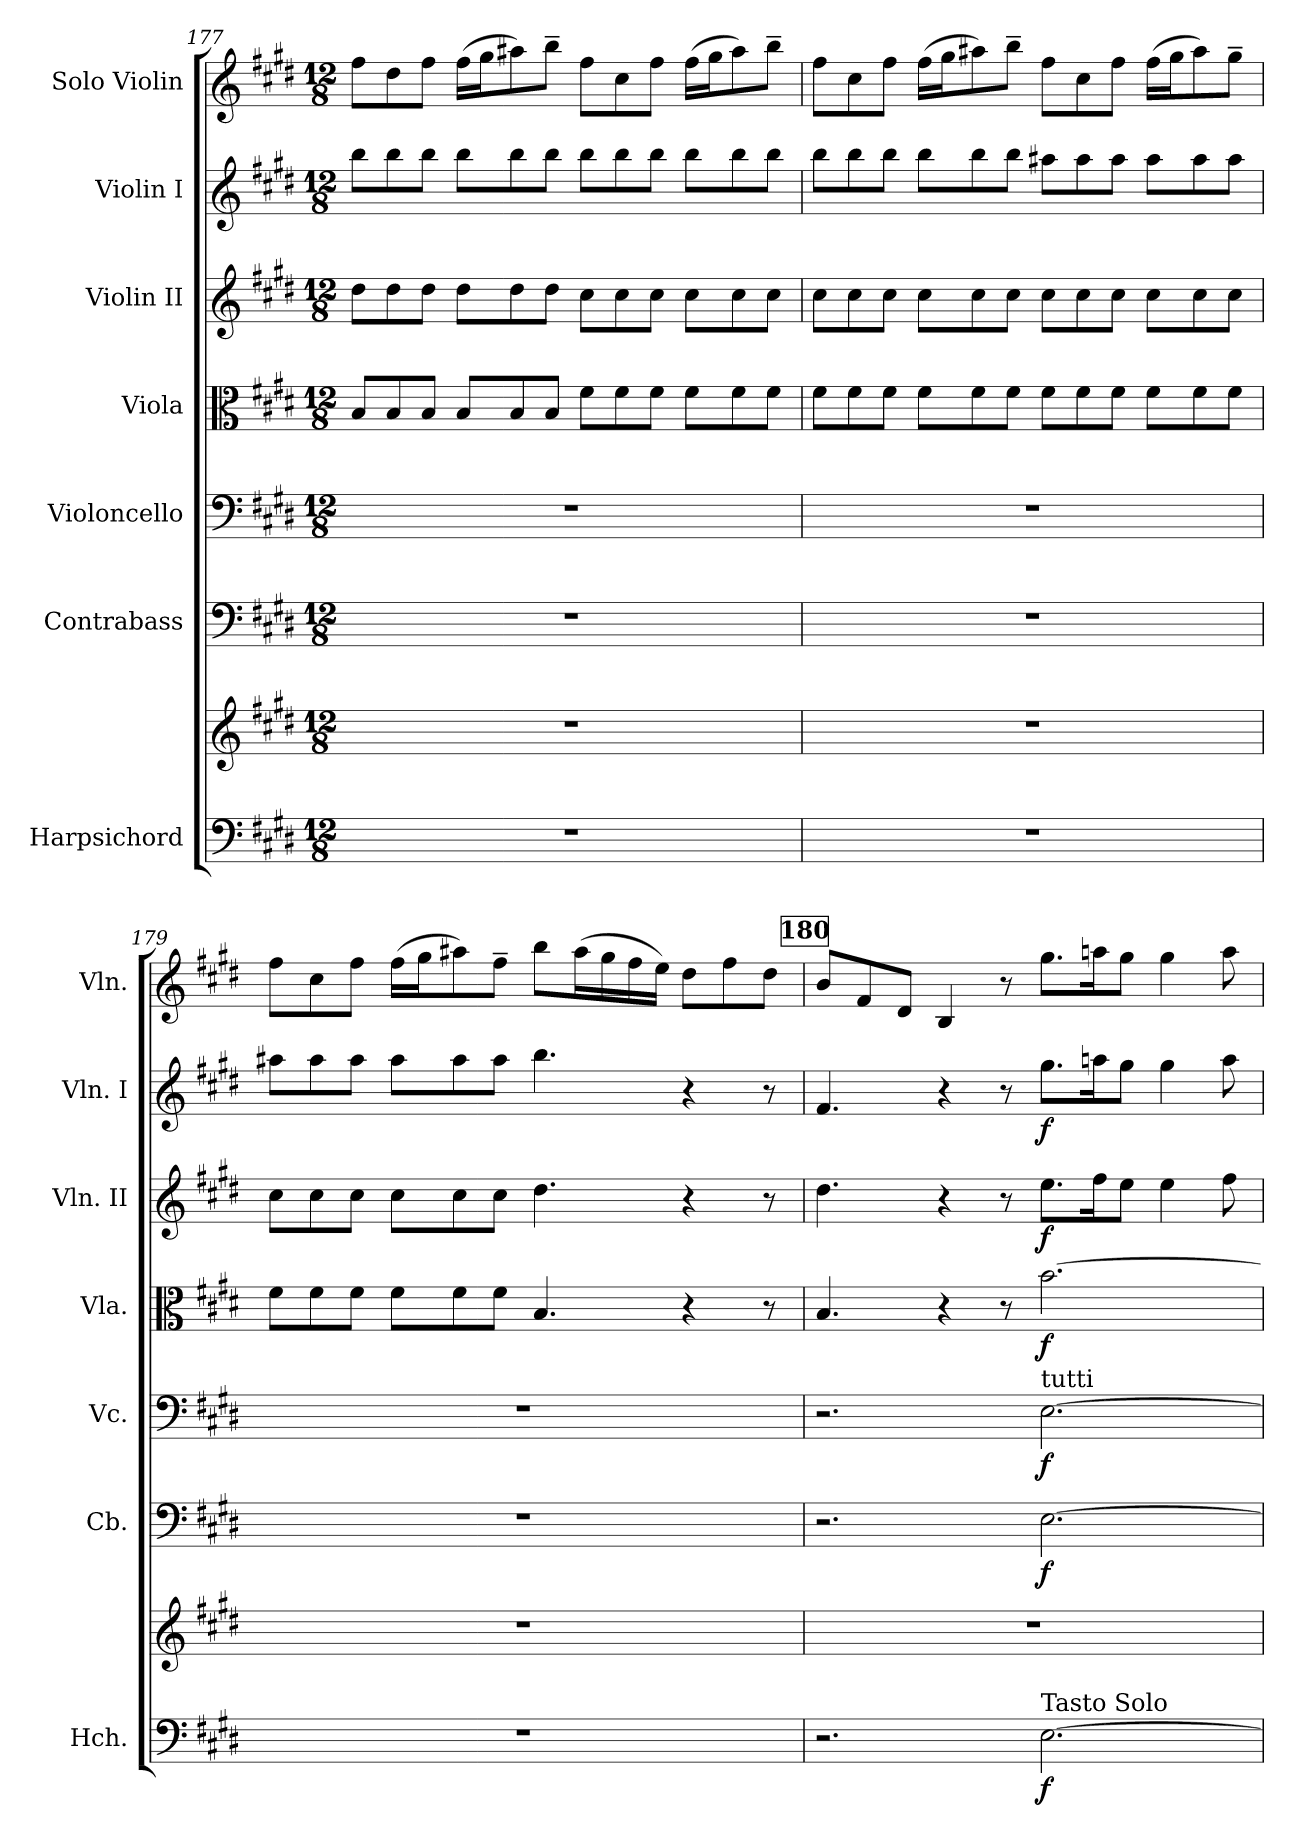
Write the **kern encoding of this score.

**kern	**kern	**dynam	**kern	**dynam	**kern	**dynam	**kern	**dynam	**kern	**dynam	**kern	**dynam	**kern
*part7	*part7	*part7	*part6	*part6	*part5	*part5	*part4	*part4	*part3	*part3	*part2	*part2	*part1
*staff8	*staff7	*staff7/8	*staff6	*staff6	*staff5	*staff5	*staff4	*staff4	*staff3	*staff3	*staff2	*staff2	*staff1
*I"Harpsichord	*	*	*I"Contrabass	*	*I"Violoncello	*	*I"Viola	*	*I"Violin II	*	*I"Violin I	*	*I"Solo Violin
*I'Hch.	*	*	*I'Cb.	*	*I'Vc.	*	*I'Vla.	*	*I'Vln. II	*	*I'Vln. I	*	*I'Vln.
!!LO:PB:g=z
*clefF4	*clefG2	*	*clefF4	*	*clefF4	*	*clefC3	*	*clefG2	*	*clefG2	*	*clefG2
*	*	*	*ITrd7c12	*	*	*	*	*	*	*	*	*	*
*k[f#c#g#d#]	*k[f#c#g#d#]	*	*k[f#c#g#d#]	*	*k[f#c#g#d#]	*	*k[f#c#g#d#]	*	*k[f#c#g#d#]	*	*k[f#c#g#d#]	*	*k[f#c#g#d#]
*M12/8	*M12/8	*	*M12/8	*	*M12/8	*	*M12/8	*	*M12/8	*	*M12/8	*	*M12/8
=177	=177	=177	=177	=177	=177	=177	=177	=177	=177	=177	=177	=177	=177
1.r	1.r	.	1.r	.	1.r	.	8B/L	.	8dd#\L	.	8bb\L	.	8ff#\L
.	.	.	.	.	.	.	8B/	.	8dd#\	.	8bb\	.	8dd#\
.	.	.	.	.	.	.	8B/J	.	8dd#\J	.	8bb\J	.	8ff#\J
.	.	.	.	.	.	.	8B/L	.	8dd#\L	.	8bb\L	.	(>16ff#\LL
.	.	.	.	.	.	.	.	.	.	.	.	.	16gg#\J
.	.	.	.	.	.	.	8B/	.	8dd#\	.	8bb\	.	8aa#X\)
.	.	.	.	.	.	.	8B/J	.	8dd#\J	.	8bb\J	.	8bb~\J
.	.	.	.	.	.	.	8f#\L	.	8cc#\L	.	8bb\L	.	8ff#\L
.	.	.	.	.	.	.	8f#\	.	8cc#\	.	8bb\	.	8cc#\
.	.	.	.	.	.	.	8f#\J	.	8cc#\J	.	8bb\J	.	8ff#\J
.	.	.	.	.	.	.	8f#\L	.	8cc#\L	.	8bb\L	.	(>16ff#\LL
.	.	.	.	.	.	.	.	.	.	.	.	.	16gg#\J
.	.	.	.	.	.	.	8f#\	.	8cc#\	.	8bb\	.	8aa#\)
.	.	.	.	.	.	.	8f#\J	.	8cc#\J	.	8bb\J	.	8bb~\J
=178	=178	=178	=178	=178	=178	=178	=178	=178	=178	=178	=178	=178	=178
1.r	1.r	.	1.r	.	1.r	.	8f#\L	.	8cc#\L	.	8bb\L	.	8ff#\L
.	.	.	.	.	.	.	8f#\	.	8cc#\	.	8bb\	.	8cc#\
.	.	.	.	.	.	.	8f#\J	.	8cc#\J	.	8bb\J	.	8ff#\J
.	.	.	.	.	.	.	8f#\L	.	8cc#\L	.	8bb\L	.	(>16ff#\LL
.	.	.	.	.	.	.	.	.	.	.	.	.	16gg#\J
.	.	.	.	.	.	.	8f#\	.	8cc#\	.	8bb\	.	8aa#X\)
.	.	.	.	.	.	.	8f#\J	.	8cc#\J	.	8bb\J	.	8bb~\J
.	.	.	.	.	.	.	8f#\L	.	8cc#\L	.	8aa#X\L	.	8ff#\L
.	.	.	.	.	.	.	8f#\	.	8cc#\	.	8aa#\	.	8cc#\
.	.	.	.	.	.	.	8f#\J	.	8cc#\J	.	8aa#\J	.	8ff#\J
.	.	.	.	.	.	.	8f#\L	.	8cc#\L	.	8aa#\L	.	(>16ff#\LL
.	.	.	.	.	.	.	.	.	.	.	.	.	16gg#\J
.	.	.	.	.	.	.	8f#\	.	8cc#\	.	8aa#\	.	8aa#\)
.	.	.	.	.	.	.	8f#\J	.	8cc#\J	.	8aa#\J	.	8gg#~\J
!!LO:PB:g=z
=179	=179	=179	=179	=179	=179	=179	=179	=179	=179	=179	=179	=179	=179
1.r	1.r	.	1.r	.	1.r	.	8f#\L	.	8cc#\L	.	8aa#X\L	.	8ff#\L
.	.	.	.	.	.	.	8f#\	.	8cc#\	.	8aa#\	.	8cc#\
.	.	.	.	.	.	.	8f#\J	.	8cc#\J	.	8aa#\J	.	8ff#\J
.	.	.	.	.	.	.	8f#\L	.	8cc#\L	.	8aa#\L	.	(>16ff#\LL
.	.	.	.	.	.	.	.	.	.	.	.	.	16gg#\J
.	.	.	.	.	.	.	8f#\	.	8cc#\	.	8aa#\	.	8aa#X\)
.	.	.	.	.	.	.	8f#\J	.	8cc#\J	.	8aa#\J	.	8ff#~\J
.	.	.	.	.	.	.	4.B/	.	4.dd#\	.	4.bb\	.	8bb\L
.	.	.	.	.	.	.	.	.	.	.	.	.	(>16aa#\L
.	.	.	.	.	.	.	.	.	.	.	.	.	16gg#\
.	.	.	.	.	.	.	.	.	.	.	.	.	16ff#\
.	.	.	.	.	.	.	.	.	.	.	.	.	16ee\JJ)
.	.	.	.	.	.	.	4r	.	4r	.	4r	.	8dd#\L
.	.	.	.	.	.	.	.	.	.	.	.	.	8ff#\
.	.	.	.	.	.	.	8r	.	8r	.	8r	.	8dd#\J
!!LO:REH:place=s1:a:B:fs=14:t=180
=180	=180	=180	=180	=180	=180	=180	=180	=180	=180	=180	=180	=180	=180
2.r	1.r	.	2.r	.	2.r	.	4.B/	.	4.dd#\	.	4.f#/	.	8b/L
.	.	.	.	.	.	.	.	.	.	.	.	.	8f#/
.	.	.	.	.	.	.	.	.	.	.	.	.	8d#/J
.	.	.	.	.	.	.	4r	.	4r	.	4r	.	4B/
.	.	.	.	.	.	.	8r	.	8r	.	8r	.	8r
!	!	!	!	!	!LO:TX:a:t=tutti	!	!	!	!	!	!	!	!
!LO:TX:a:t=Tasto Solo	!	!	!	!	!	!	!	!	!	!	!	!	!
!	!	!LO:DY:b=2	!	!LO:DY:b	!	!LO:DY:b	!	!LO:DY:b	!	!LO:DY:b	!	!LO:DY:b	!
[2.E\	.	f	[2.EE\	f	[2.E\	f	[2.b\	f	8.ee\L	f	8.gg#\L	f	8.gg#\L
.	.	.	.	.	.	.	.	.	16ff#\K	.	16aan\K	.	16aan\K
.	.	.	.	.	.	.	.	.	8ee\J	.	8gg#\J	.	8gg#\J
.	.	.	.	.	.	.	.	.	4ee\	.	4gg#\	.	4gg#\
.	.	.	.	.	.	.	.	.	8ff#\	.	8aa\	.	8aa\
=	=	=	=	=	=	=	=	=	=	=	=	=	=
*-	*-	*-	*-	*-	*-	*-	*-	*-	*-	*-	*-	*-	*-
